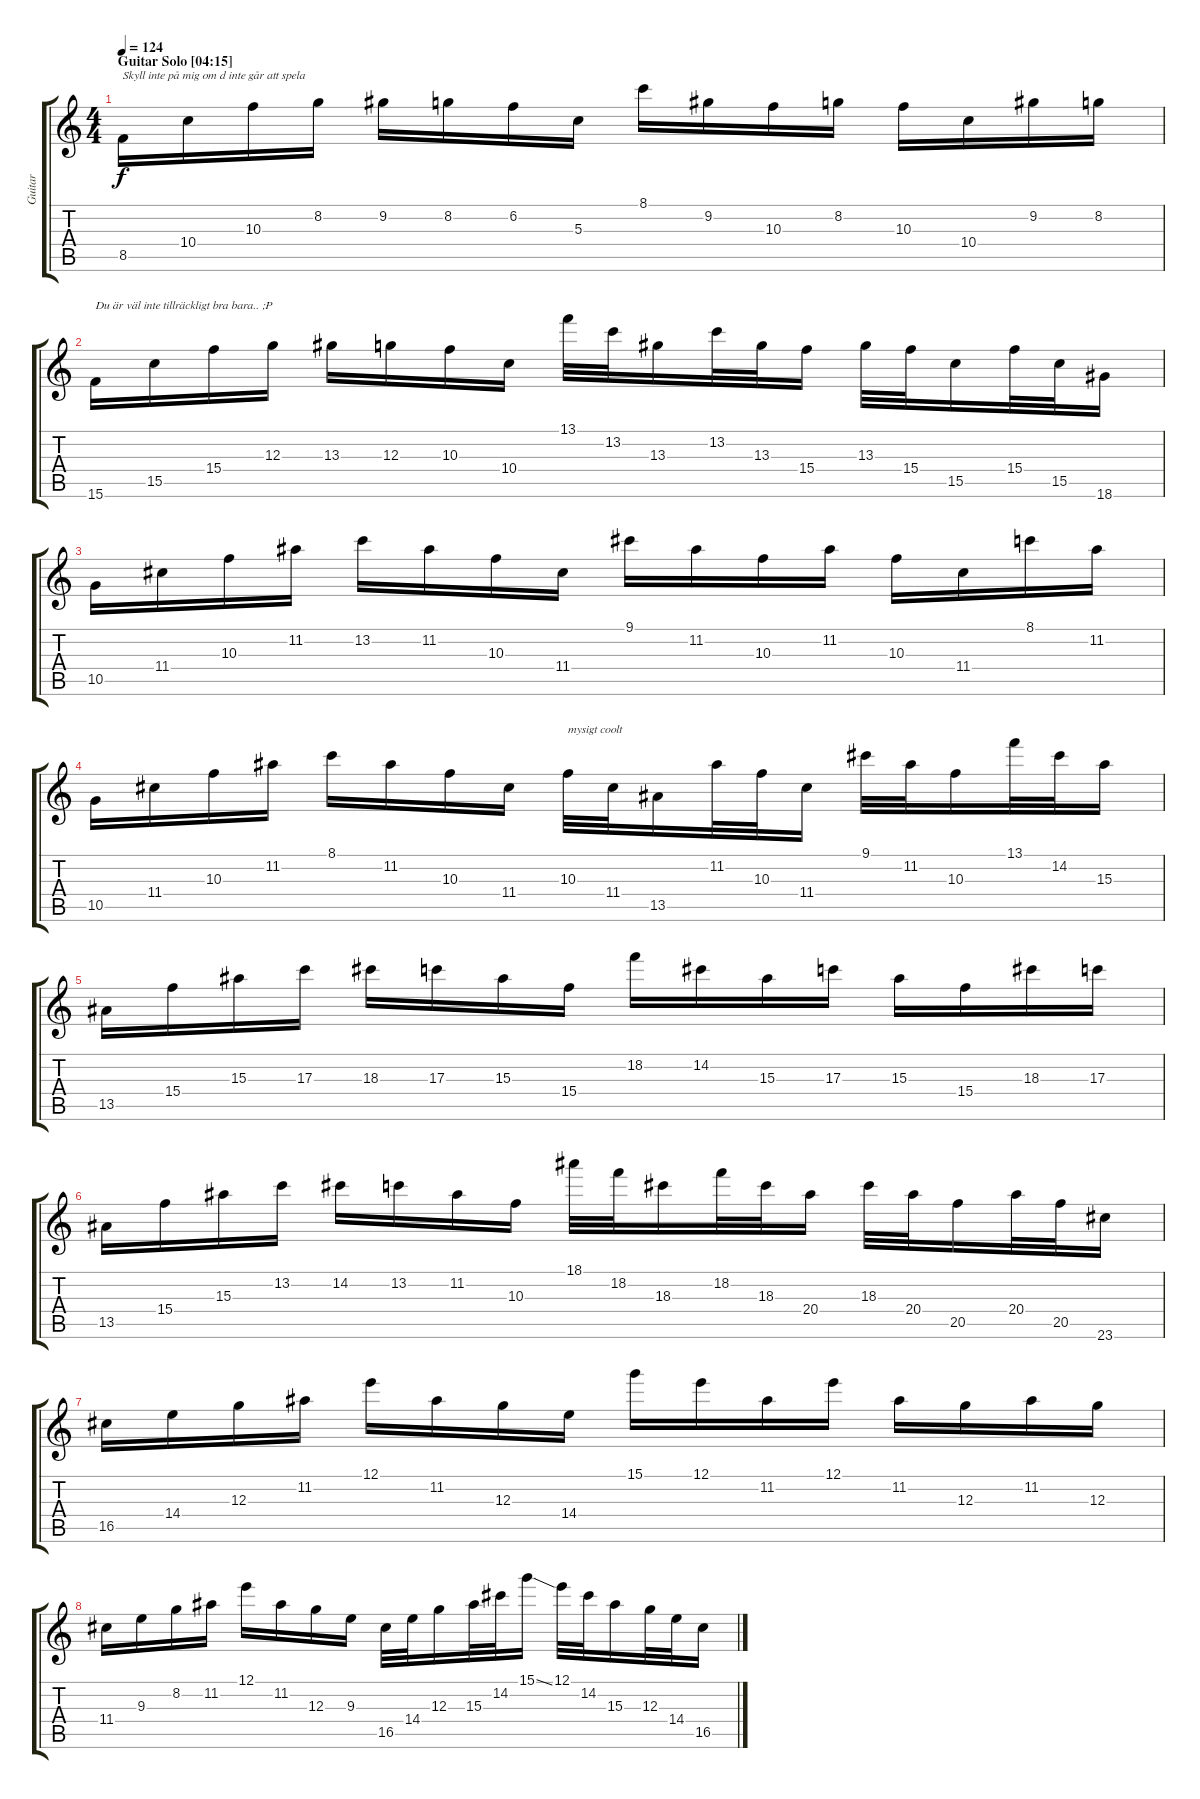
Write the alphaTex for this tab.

\track ("Guitar" "Guitar") {instrument distortionguitar}
\staff {score tabs}
\tuning (E4 B3 G3 D3 A2 D2) {hide}
\ts (4 4)
\section ("" "Guitar Solo [04:15]")
\tempo 124
\clef g2
\ks c
8.5.16{txt "Skyll inte på mig om d inte går att spela" dy f instrument overdrivenguitar} 10.4.16 10.3.16 8.2.16 9.2.16 8.2.16 6.2.16 5.3.16 8.1.16 9.2.16 10.3.16 8.2.16 10.3.16 10.4.16 9.2.16 8.2.16 |
15.6.16{txt "Du är väl inte tillräckligt bra bara.. ;P"} 15.5.16 15.4.16 12.3.16 13.3.16 12.3.16 10.3.16 10.4.16 13.1.32 13.2.32 13.3.16 13.2.32 13.3.32 15.4.16 13.3.32 15.4.32 15.5.16 15.4.32 15.5.32 18.6.16 |
10.5.16 11.4.16 10.3.16 11.2.16 13.2.16 11.2.16 10.3.16 11.4.16 9.1.16 11.2.16 10.3.16 11.2.16 10.3.16 11.4.16 8.1.16 11.2.16 |
10.5.16 11.4.16 10.3.16 11.2.16 8.1.16 11.2.16 10.3.16 11.4.16 10.3.32{txt "mysigt coolt"} 11.4.32 13.5.16 11.2.32 10.3.32 11.4.16 9.1.32 11.2.32 10.3.16 13.1.32 14.2.32 15.3.16 |
13.5.16 15.4.16 15.3.16 17.3.16 18.3.16 17.3.16 15.3.16 15.4.16 18.2.16 14.2.16 15.3.16 17.3.16 15.3.16 15.4.16 18.3.16 17.3.16 |
13.5.16 15.4.16 15.3.16 13.2.16 14.2.16 13.2.16 11.2.16 10.3.16 18.1.32 18.2.32 18.3.16 18.2.32 18.3.32 20.4.16 18.3.32 20.4.32 20.5.16 20.4.32 20.5.32 23.6.16 |
16.5.16 14.4.16 12.3.16 11.2.16 12.1.16 11.2.16 12.3.16 14.4.16 15.1.16 12.1.16 11.2.16 12.1.16 11.2.16 12.3.16 11.2.16 12.3.16 |
11.4.16 9.3.16 8.2.16 11.2.16 12.1.16 11.2.16 12.3.16 9.3.16 16.5.32 14.4.32 12.3.16 15.3.32 14.2.32 15.1{ss}.16 12.1.32 14.2.32 15.3.16 12.3.32 14.4.32 16.5.16
